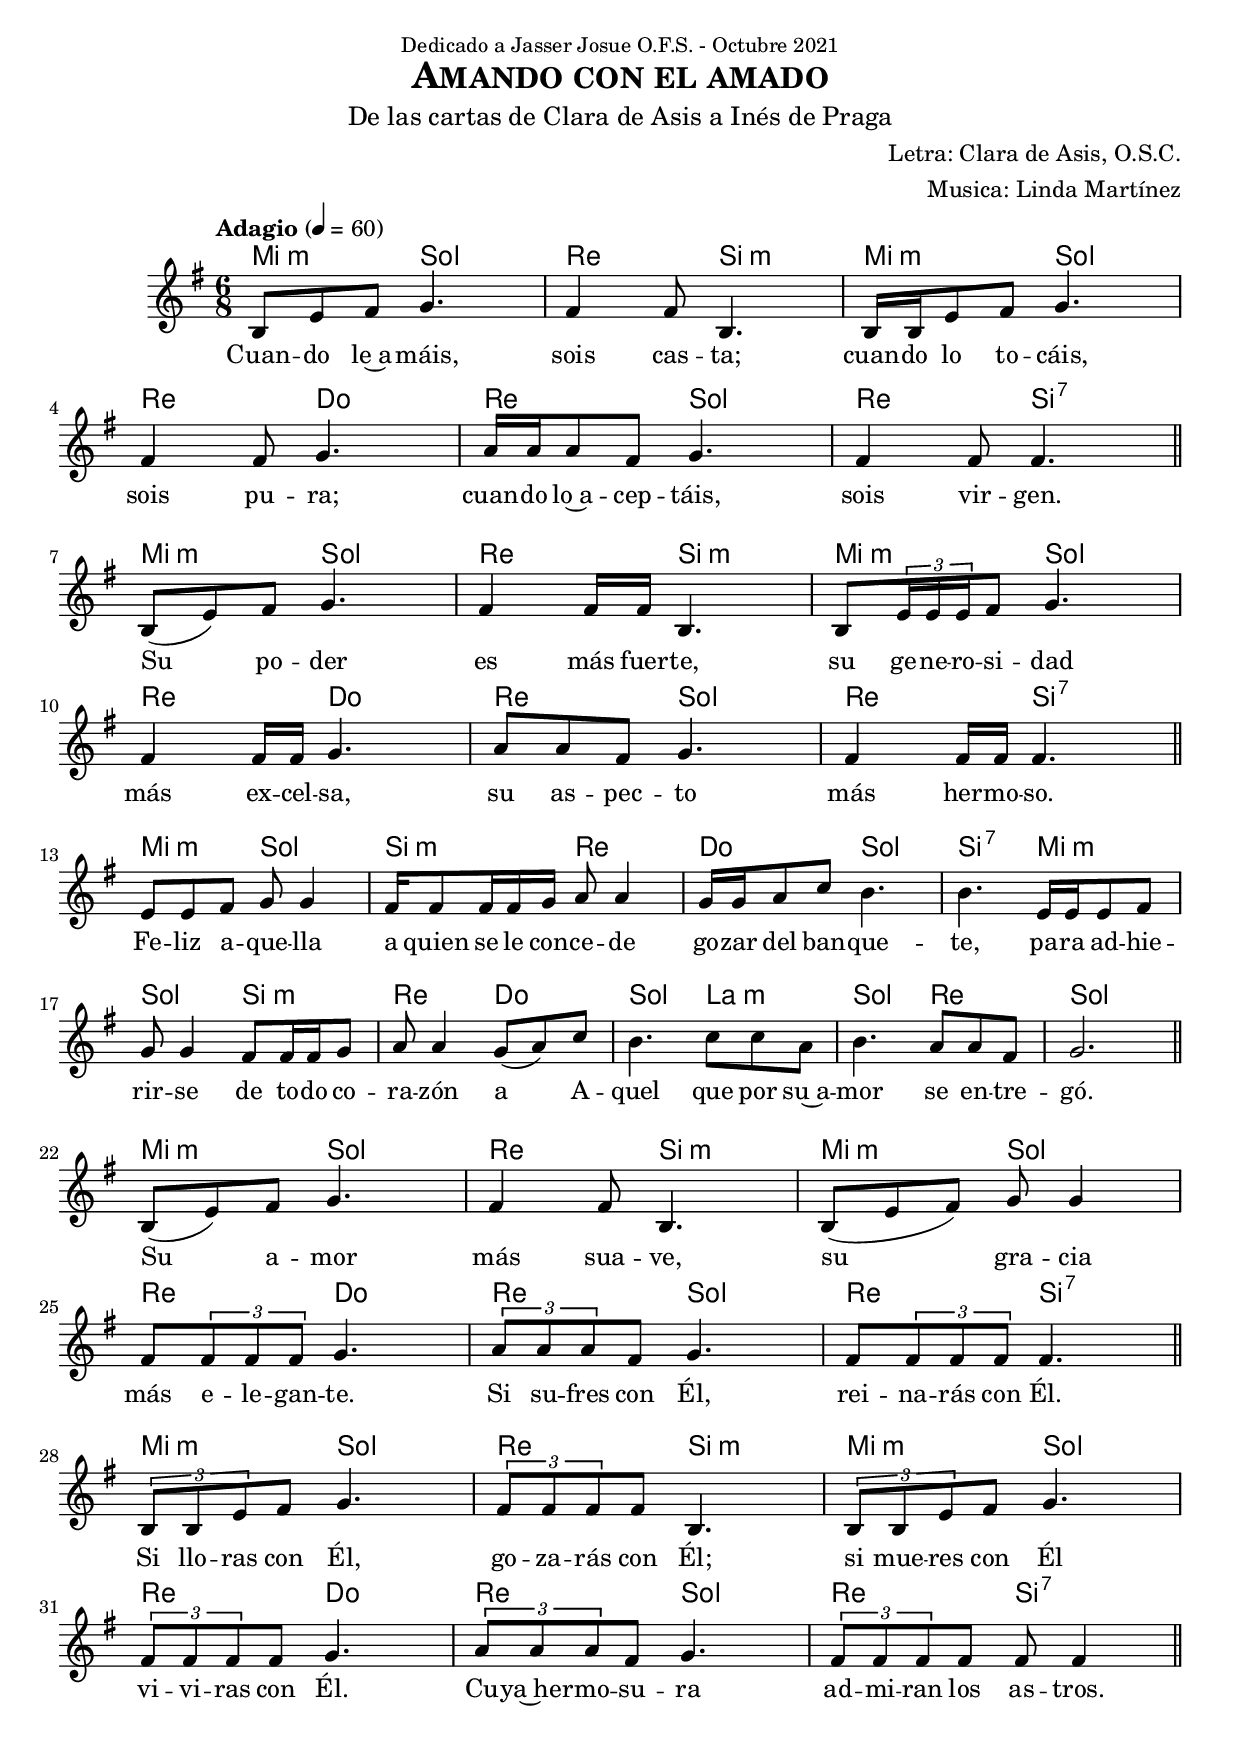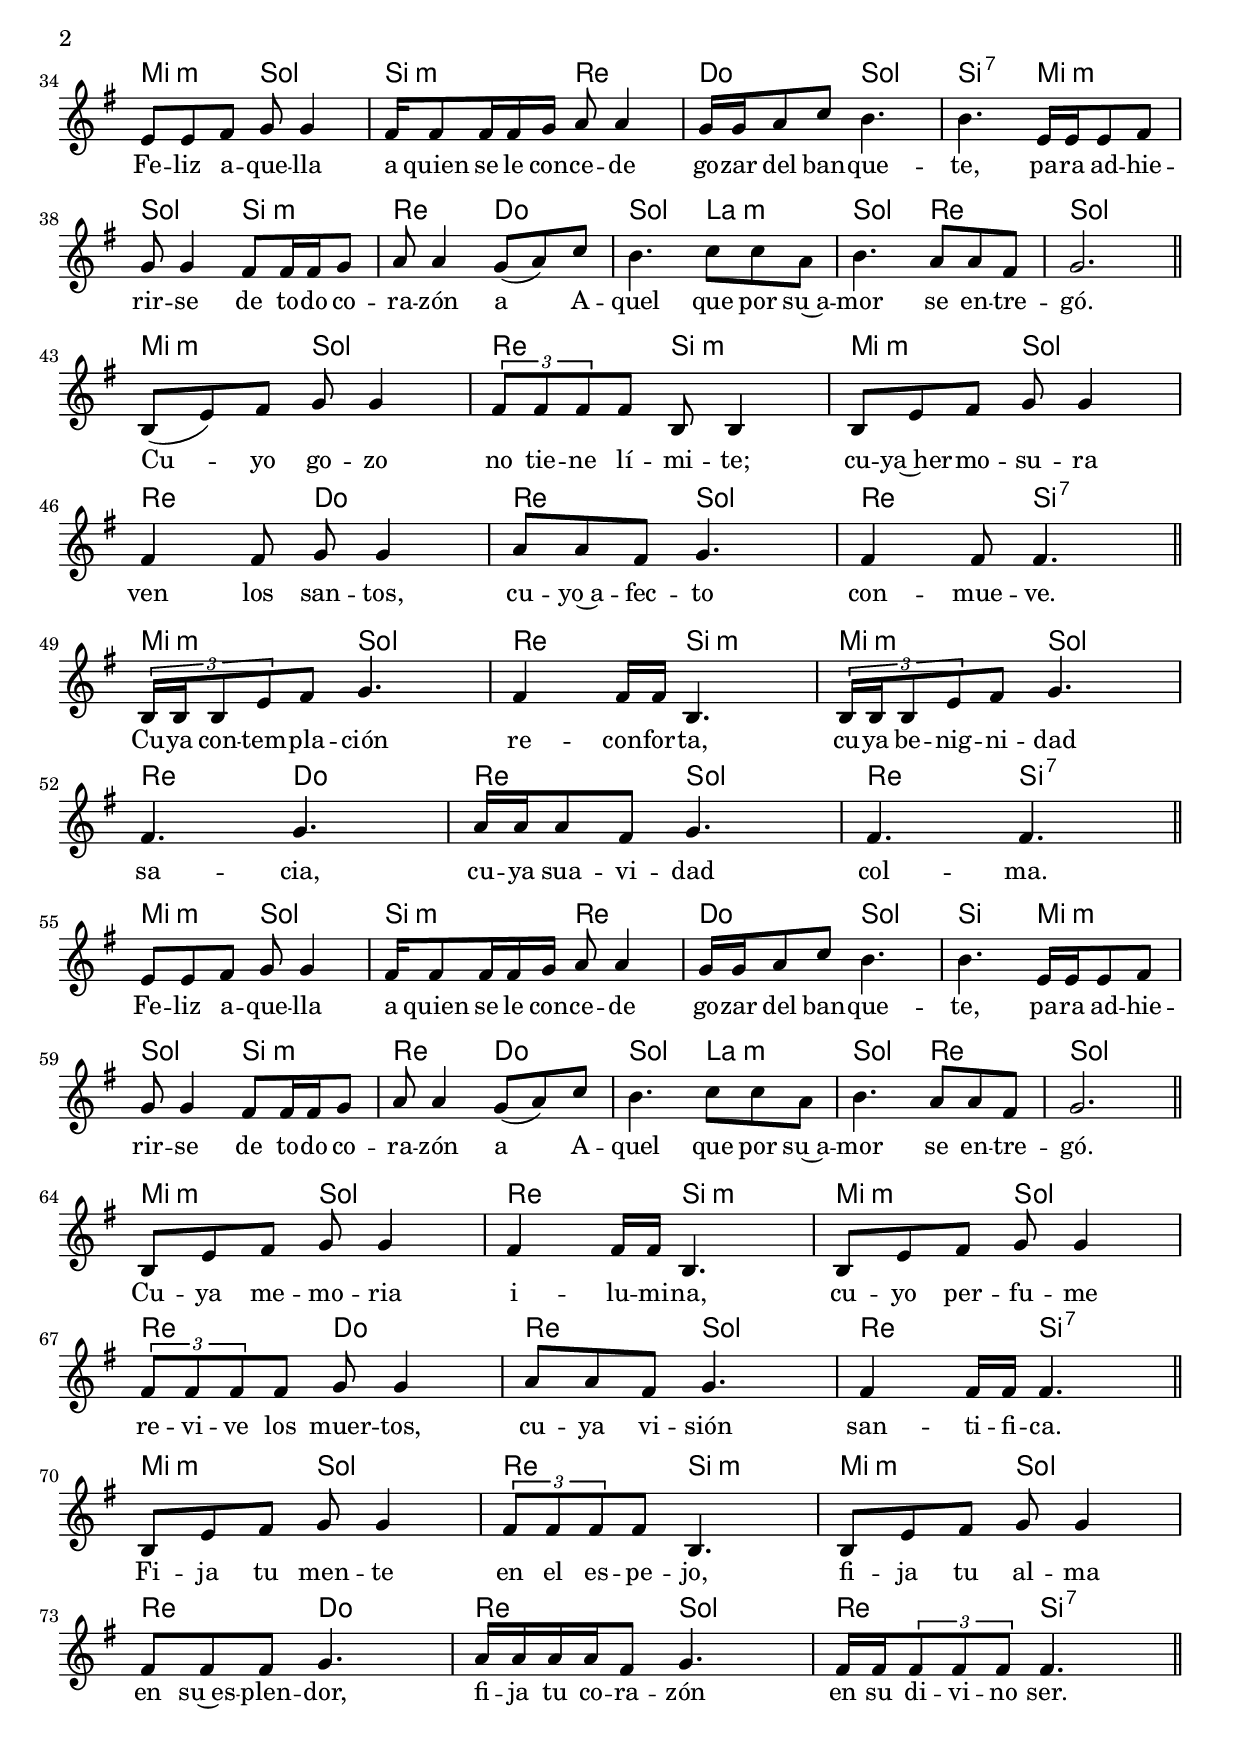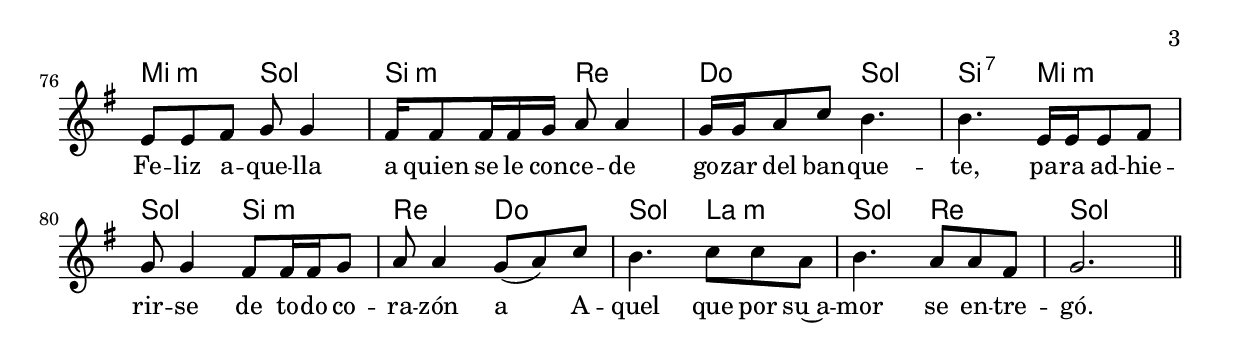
% Amando con el amado - Voz
% Music by serachsam

\language "espanol"
\version "2.23.2"

% --- Global parameters
%particle = 0
%jump = \break
%time = 4

% --- Includes

title = "Amando con el amado"
subtitle = "De las cartas de Clara de Asis a Inés de Praga"
subsubtitle = ""
autor = "Letra: Clara de Asis, O.S.C."
arranger = "Musica: Linda Martínez"
other = "Samuel Gutiérrez"
dedication = \markup { \small "Dedicado a Jasser Josue O.F.S. - Octubre 2021" }
papper = "letter"
size = 20

global = {
    \tempo "Adagio" 4=60
    \key sol \major
    \time 6/8

    s2.*84
    \bar "|."
}

harmonies = \new ChordNames {
  \set ChordNames.midiInstrument = "string ensemble 2"
  %\set ChordNames.midiMaximumVolume = #0
  \set chordChanges = ##t
  \chordmode {
    \italianChords

    mi4.:m sol4. re4. si,4.:m
    mi4.:m sol4. re4. do4.
    re4. sol4. re4. si4.:7

    mi4.:m sol4. re4. si,4.:m
    mi4.:m sol4. re4. do4.
    re4. sol4. re4. si4.:7

    mi4.:m sol4. si4.:m re4. do4. sol4. si4.:7
    mi4.:m sol4. si4.:m re4. do4. sol4. la4.:m sol4. re4. sol2.

    mi4.:m sol4. re4. si,4.:m
    mi4.:m sol4. re4. do4.
    re4. sol4. re4. si4.:7

    mi4.:m sol4. re4. si,4.:m
    mi4.:m sol4. re4. do4.
    re4. sol4. re4. si4.:7

    mi4.:m sol4. si4.:m re4. do4. sol4. si4.:7
    mi4.:m sol4. si4.:m re4. do4. sol4. la4.:m sol4. re4. sol2.

    mi4.:m sol4. re4. si,4.:m
    mi4.:m sol4. re4. do4.
    re4. sol4. re4. si4.:7

    mi4.:m sol4. re4. si,4.:m
    mi4.:m sol4. re4. do4.
    re4. sol4. re4. si4.:7

    mi4.:m sol4. si4.:m re4. do4. sol4. si4.
    mi4.:m sol4. si4.:m re4. do4. sol4. la4.:m sol4. re4. sol2.

    mi4.:m sol4. re4. si,4.:m
    mi4.:m sol4. re4. do4.
    re4. sol4. re4. si4.:7

    mi4.:m sol4. re4. si,4.:m
    mi4.:m sol4. re4. do4.
    re4. sol4. re4. si4.:7

    mi4.:m sol4. si4.:m re4. do4. sol4. si4.:7
    mi4.:m sol4. si4.:m re4. do4. sol4. la4.:m sol4. re4. sol2.
  }
}

voice = \relative do' {
  \compressEmptyMeasures
  \dynamicUp

  si8 mi fas sol4.
  fas4 fas8 si,4.
  si16 si mi8 fas sol4.
  fas4 fas8 sol4.
  la16 la la8 fas sol4.
  fas4 fas8 fas4. \bar "||" \break

  si,8( mi) fas sol4.
  fas4 fas16 fas si,4.
  si8 \tuplet 3/2 {mi16 mi mi} fas8 sol4. \break
  fas4 fas16 fas sol4.
  la8 la8 fas sol4.
  fas4 fas16 fas fas4. \bar "||" \break

  mi8 mi fas sol sol4
  fas16 fas8 fas16 fas sol la8 la4
  sol16 sol la8 do si4.
  si4. mi,16 mi mi8 fas
  sol sol4 fas8 fas16 fas sol8
  la la4 sol8( la) do
  si4. do8 do la
  si4. la8 la fas8
  sol2. \bar "||" \break

  si,8( mi) fas sol4.
  fas4 fas8 si,4.
  si8( mi fas) sol8 sol4 \break
  fas8 \tuplet 3/2 {fas fas fas} sol4.
  \tuplet 3/2 {la8 la la} fas8 sol4.
  fas8 \tuplet 3/2 {fas fas fas} fas4. \bar "||" \break

  \tuplet 3/2 {si,8 si mi} fas sol4.
  \tuplet 3/2 {fas8 fas fas} fas8 si,4.
  \tuplet 3/2 {si8 si mi} fas sol4.
  \tuplet 3/2 {fas8 fas fas} fas sol4.
  \tuplet 3/2 {la8 la la} fas8 sol4.
  \tuplet 3/2 {fas8 fas fas} fas8 fas8 fas4 \bar "||" \break

  mi8 mi fas sol sol4
  fas16 fas8 fas16 fas sol la8 la4
  sol16 sol la8 do si4.
  si4. mi,16 mi mi8 fas
  sol sol4 fas8 fas16 fas sol8
  la la4 sol8( la) do
  si4. do8 do la
  si4. la8 la fas8
  sol2. \bar "||" \break

  si,8( mi) fas sol8 sol4
  \tuplet 3/2 {fas8 fas fas} fas8 si,8 si4
  si8 mi fas sol8 sol4 \break
  fas4 fas8 sol8 sol4
  la8 la fas sol4.
  fas4 fas8 fas4. \bar "||" \break

  \tuplet 3/2 {si,16 si si8 mi} fas sol4.
  fas4 fas16 fas si,4.
  \tuplet 3/2 {si16 si si8 mi} fas sol4. \break
  fas4. sol4.
  la16 la la8 fas sol4.
  fas4. fas4. \bar "||" \break

  mi8 mi fas sol sol4
  fas16 fas8 fas16 fas sol la8 la4
  sol16 sol la8 do si4.
  si4. mi,16 mi mi8 fas
  sol sol4 fas8 fas16 fas sol8
  la la4 sol8( la) do
  si4. do8 do la
  si4. la8 la fas8
  sol2. \bar "||" \break

  si,8 mi fas sol8 sol4
  fas4 fas16 fas si,4.
  si8 mi8 fas sol8 sol4 \break
  \tuplet 3/2 {fas8 fas fas} fas8 sol8 sol4
  la8 la8 fas sol4.
  fas4 fas16 fas fas4. \bar "||" \break

  si,8 mi fas sol8 sol4
  \tuplet 3/2 {fas8 fas fas} fas8 si,4.
  si8 mi8 fas sol8 sol4 \break
  fas8 fas fas8 sol4.
  la16 la la la fas8 sol4.
  fas16 fas \tuplet 3/2 {fas8 fas fas} fas4. \bar "||" \break

  mi8 mi fas sol sol4
  fas16 fas8 fas16 fas sol la8 la4
  sol16 sol la8 do si4.
  si4. mi,16 mi mi8 fas
  sol sol4 fas8 fas16 fas sol8
  la la4 sol8( la) do
  si4. do8 do la
  si4. la8 la fas8
  sol2. \bar "||" \break
}

voice-lyrics = \lyricmode {
    Cuan -- do le~a -- máis, sois cas -- ta;
    cuan -- do lo to -- cáis, sois pu -- ra;
    cuan -- do lo~a -- cep -- táis, sois vir -- gen.

    Su po -- der es más fuer -- te,
    su ge -- ne -- ro -- si -- dad más ex -- cel -- sa,
    su as -- pec -- to más her -- mo -- so.

    Fe -- liz a -- que -- lla a  quien se le con -- ce -- de go -- zar del ban -- que -- te,
    pa -- ra ad -- hie -- rir -- se de to -- do co -- ra -- zón a A -- quel que por su~a -- mor se en -- tre -- gó.

    Su a -- mor más sua -- ve,
    su gra -- cia más e -- le -- gan -- te.
    Si su -- fres con Él, rei -- na -- rás con Él.

    Si llo -- ras con Él, go -- za -- rás con Él;
    si mue -- res con Él vi -- vi -- ras con Él.
    Cu -- ya~her -- mo -- su -- ra ad -- mi -- ran los as -- tros.

    Fe -- liz a -- que -- lla a  quien se le con -- ce -- de go -- zar del ban -- que -- te,
    pa -- ra ad -- hie -- rir -- se de to -- do co -- ra -- zón a A -- quel que por su~a -- mor se en -- tre -- gó.

    Cu -- yo go -- zo no tie -- ne lí -- mi -- te;
    cu -- ya~her -- mo -- su -- ra ven los san -- tos,
    cu -- yo~a -- fec -- to con -- mue -- ve.

    Cu -- ya con -- tem -- pla -- ción re -- con -- for -- ta,
    cu -- ya be -- nig -- ni -- dad sa -- cia,
    cu -- ya sua -- vi -- dad col -- ma.

    Fe -- liz a -- que -- lla a  quien se le con -- ce -- de go -- zar del ban -- que -- te,
    pa -- ra ad -- hie -- rir -- se de to -- do co -- ra -- zón a A -- quel que por su~a -- mor se en -- tre -- gó.

    Cu -- ya me -- mo -- ria i -- lu -- mi -- na,
    cu -- yo per -- fu -- me re -- vi -- ve los muer -- tos,
    cu -- ya vi -- sión san -- ti -- fi -- ca.

    Fi -- ja tu men -- te en el es -- pe -- jo,
    fi -- ja tu al -- ma en su~es -- plen -- dor,
    fi -- ja tu co -- ra -- zón en su di -- vi -- no ser.

    Fe -- liz a -- que -- lla a  quien se le con -- ce -- de go -- zar del ban -- que -- te,
    pa -- ra ad -- hie -- rir -- se de to -- do co -- ra -- zón a A -- quel que por su~a -- mor se en -- tre -- gó.
}

% \include "metronome.ily"

% --- Global size
%#(set-global-staff-size \size)

% --- Header
\header {
  dedication = \dedication
  title = \markup{\smallCaps \title}
  subtitle = \markup{\medium \subtitle}
  subsubtitle = \markup{\medium \subsubtitle}
  composer = \autor
  arranger = \arranger
  
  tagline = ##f
  breakbefore = ##t
}

% --- Music

% --- Harmony

% --- Sheet
\score {
  <<
    \harmonies
    \new Staff { <<
        %\set Staff.instrumentName = "Voz"
        \set Staff.midiInstrument = #"oboe"
        %\set Staff.midiMaximumVolume = #1.5
        \new Voice = "voice" { << \global \voice >> }
        \new Lyrics \lyricsto "voice" { \voice-lyrics }
    >> }
  >>
  \midi {}
  \layout {}
}

% --- Paper
\paper {
  #(set-default-paper-size "letter")
  page-breaking = #ly:page-turn-breaking
}
